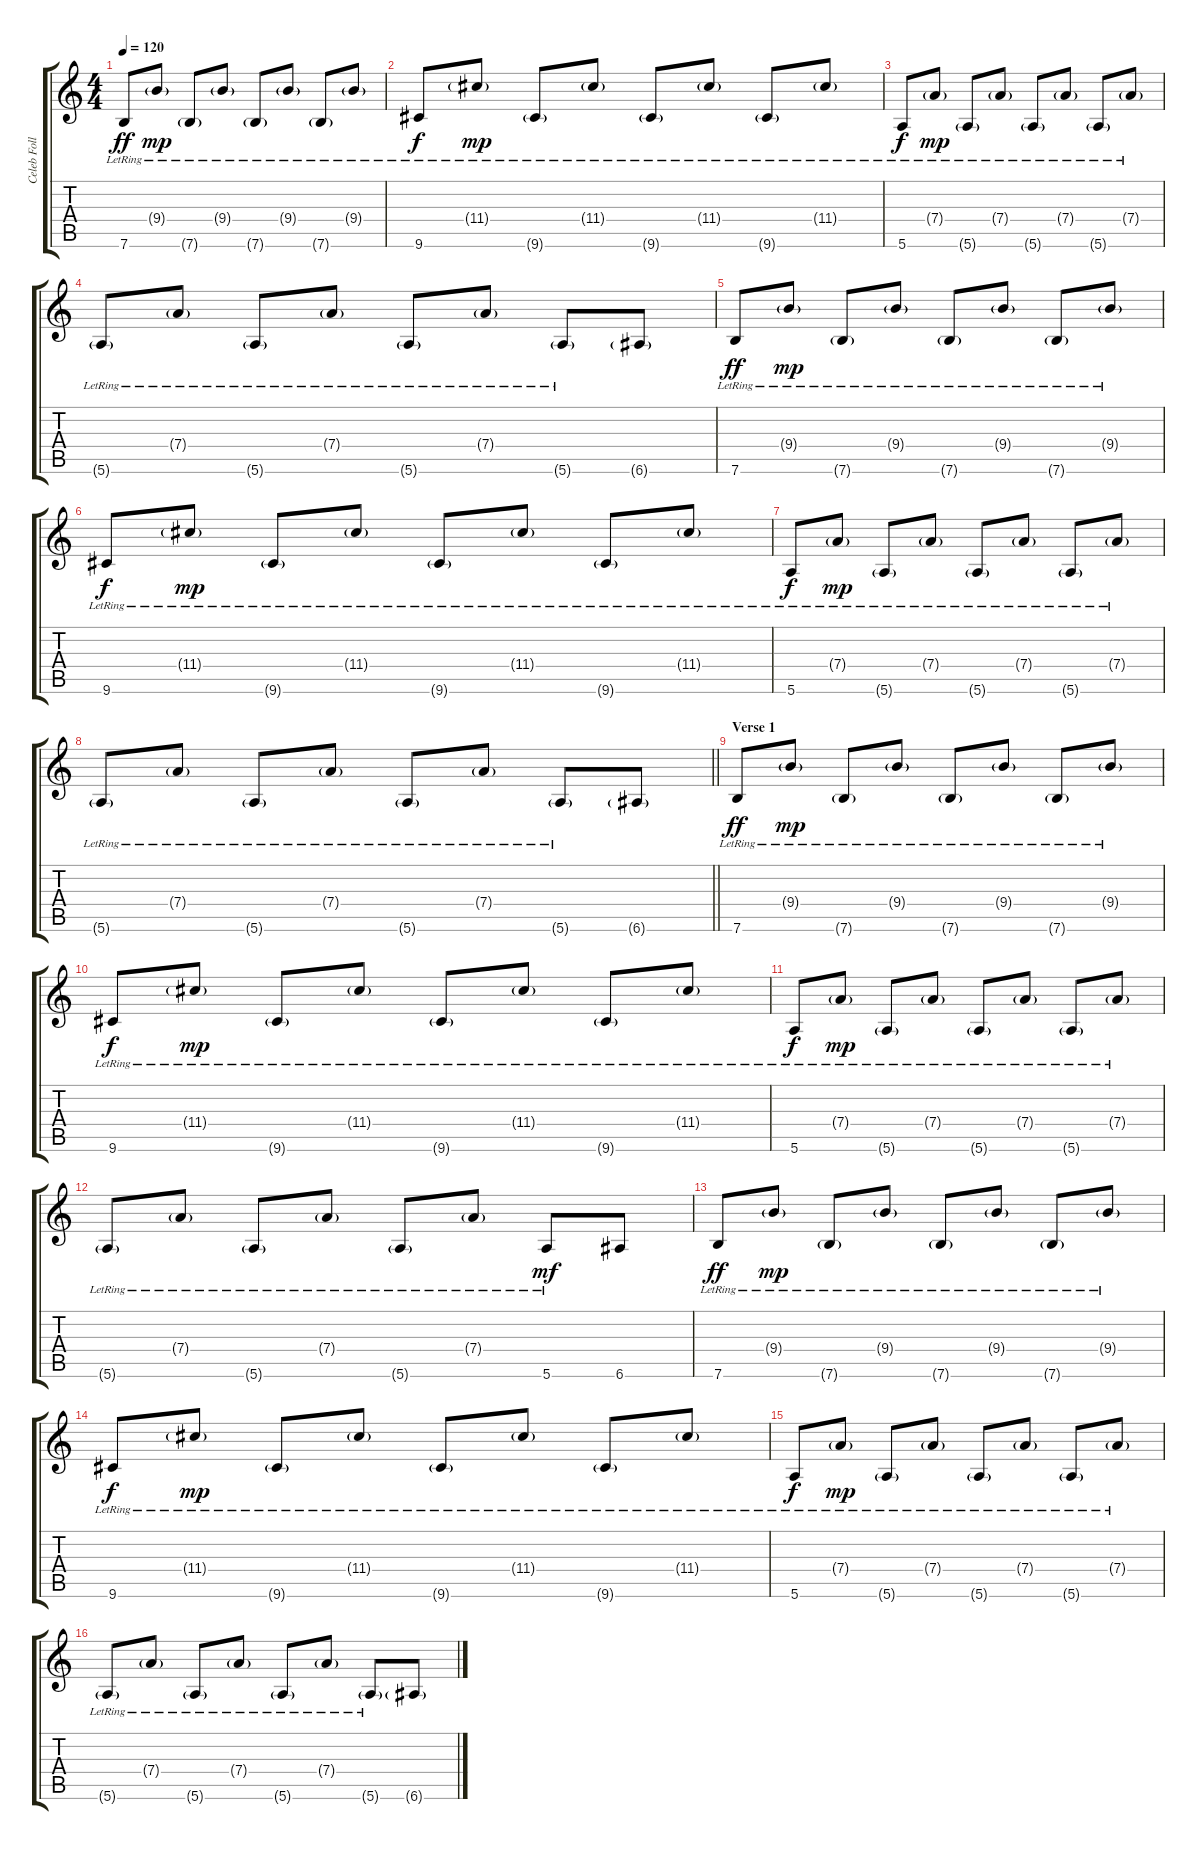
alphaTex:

\track ("Celeb Followill - Guitar I" "Celeb Foll") {instrument acousticguitarsteel}
\staff {score tabs}
\tuning (E4 B3 G3 D3 A2 E2) {hide}
\ts (4 4)
\tempo 120
\clef g2
\ks c
7.6{lr}.8{dy ff instrument acousticguitarsteel} 9.4{g lr}.8{dy mp} 7.6{g lr}.8 9.4{g lr}.8 7.6{g lr}.8 9.4{g lr}.8 7.6{g lr}.8 9.4{g lr}.8 |
9.6{lr}.8{dy f} 11.4{g lr}.8{dy mp} 9.6{g lr}.8 11.4{g lr}.8 9.6{g lr}.8 11.4{g lr}.8 9.6{g lr}.8 11.4{g lr}.8 |
5.6{lr}.8{dy f} 7.4{g lr}.8{dy mp} 5.6{g lr}.8 7.4{g lr}.8 5.6{g lr}.8 7.4{g lr}.8 5.6{g lr}.8 7.4{g lr}.8 |
5.6{g lr}.8 7.4{g lr}.8 5.6{g lr}.8 7.4{g lr}.8 5.6{g lr}.8 7.4{g lr}.8 5.6{g lr}.8 6.6{g}.8 |
7.6{lr}.8{dy ff} 9.4{g lr}.8{dy mp} 7.6{g lr}.8 9.4{g lr}.8 7.6{g lr}.8 9.4{g lr}.8 7.6{g lr}.8 9.4{g lr}.8 |
9.6{lr}.8{dy f} 11.4{g lr}.8{dy mp} 9.6{g lr}.8 11.4{g lr}.8 9.6{g lr}.8 11.4{g lr}.8 9.6{g lr}.8 11.4{g lr}.8 |
5.6{lr}.8{dy f} 7.4{g lr}.8{dy mp} 5.6{g lr}.8 7.4{g lr}.8 5.6{g lr}.8 7.4{g lr}.8 5.6{g lr}.8 7.4{g lr}.8 |
\barLineRight lightlight
5.6{g lr}.8 7.4{g lr}.8 5.6{g lr}.8 7.4{g lr}.8 5.6{g lr}.8 7.4{g lr}.8 5.6{g lr}.8 6.6{g}.8 |
\section ("" "Verse 1")
7.6{lr}.8{dy ff} 9.4{g lr}.8{dy mp} 7.6{g lr}.8 9.4{g lr}.8 7.6{g lr}.8 9.4{g lr}.8 7.6{g lr}.8 9.4{g lr}.8 |
9.6{lr}.8{dy f} 11.4{g lr}.8{dy mp} 9.6{g lr}.8 11.4{g lr}.8 9.6{g lr}.8 11.4{g lr}.8 9.6{g lr}.8 11.4{g lr}.8 |
5.6{lr}.8{dy f} 7.4{g lr}.8{dy mp} 5.6{g lr}.8 7.4{g lr}.8 5.6{g lr}.8 7.4{g lr}.8 5.6{g lr}.8 7.4{g lr}.8 |
5.6{g lr}.8 7.4{g lr}.8 5.6{g lr}.8 7.4{g lr}.8 5.6{g lr}.8 7.4{g lr}.8 5.6{lr}.8{dy mf} 6.6.8 |
7.6{lr}.8{dy ff} 9.4{g lr}.8{dy mp} 7.6{g lr}.8 9.4{g lr}.8 7.6{g lr}.8 9.4{g lr}.8 7.6{g lr}.8 9.4{g lr}.8 |
9.6{lr}.8{dy f} 11.4{g lr}.8{dy mp} 9.6{g lr}.8 11.4{g lr}.8 9.6{g lr}.8 11.4{g lr}.8 9.6{g lr}.8 11.4{g lr}.8 |
5.6{lr}.8{dy f} 7.4{g lr}.8{dy mp} 5.6{g lr}.8 7.4{g lr}.8 5.6{g lr}.8 7.4{g lr}.8 5.6{g lr}.8 7.4{g lr}.8 |
5.6{g lr}.8 7.4{g lr}.8 5.6{g lr}.8 7.4{g lr}.8 5.6{g lr}.8 7.4{g lr}.8 5.6{g lr}.8 6.6{g}.8
